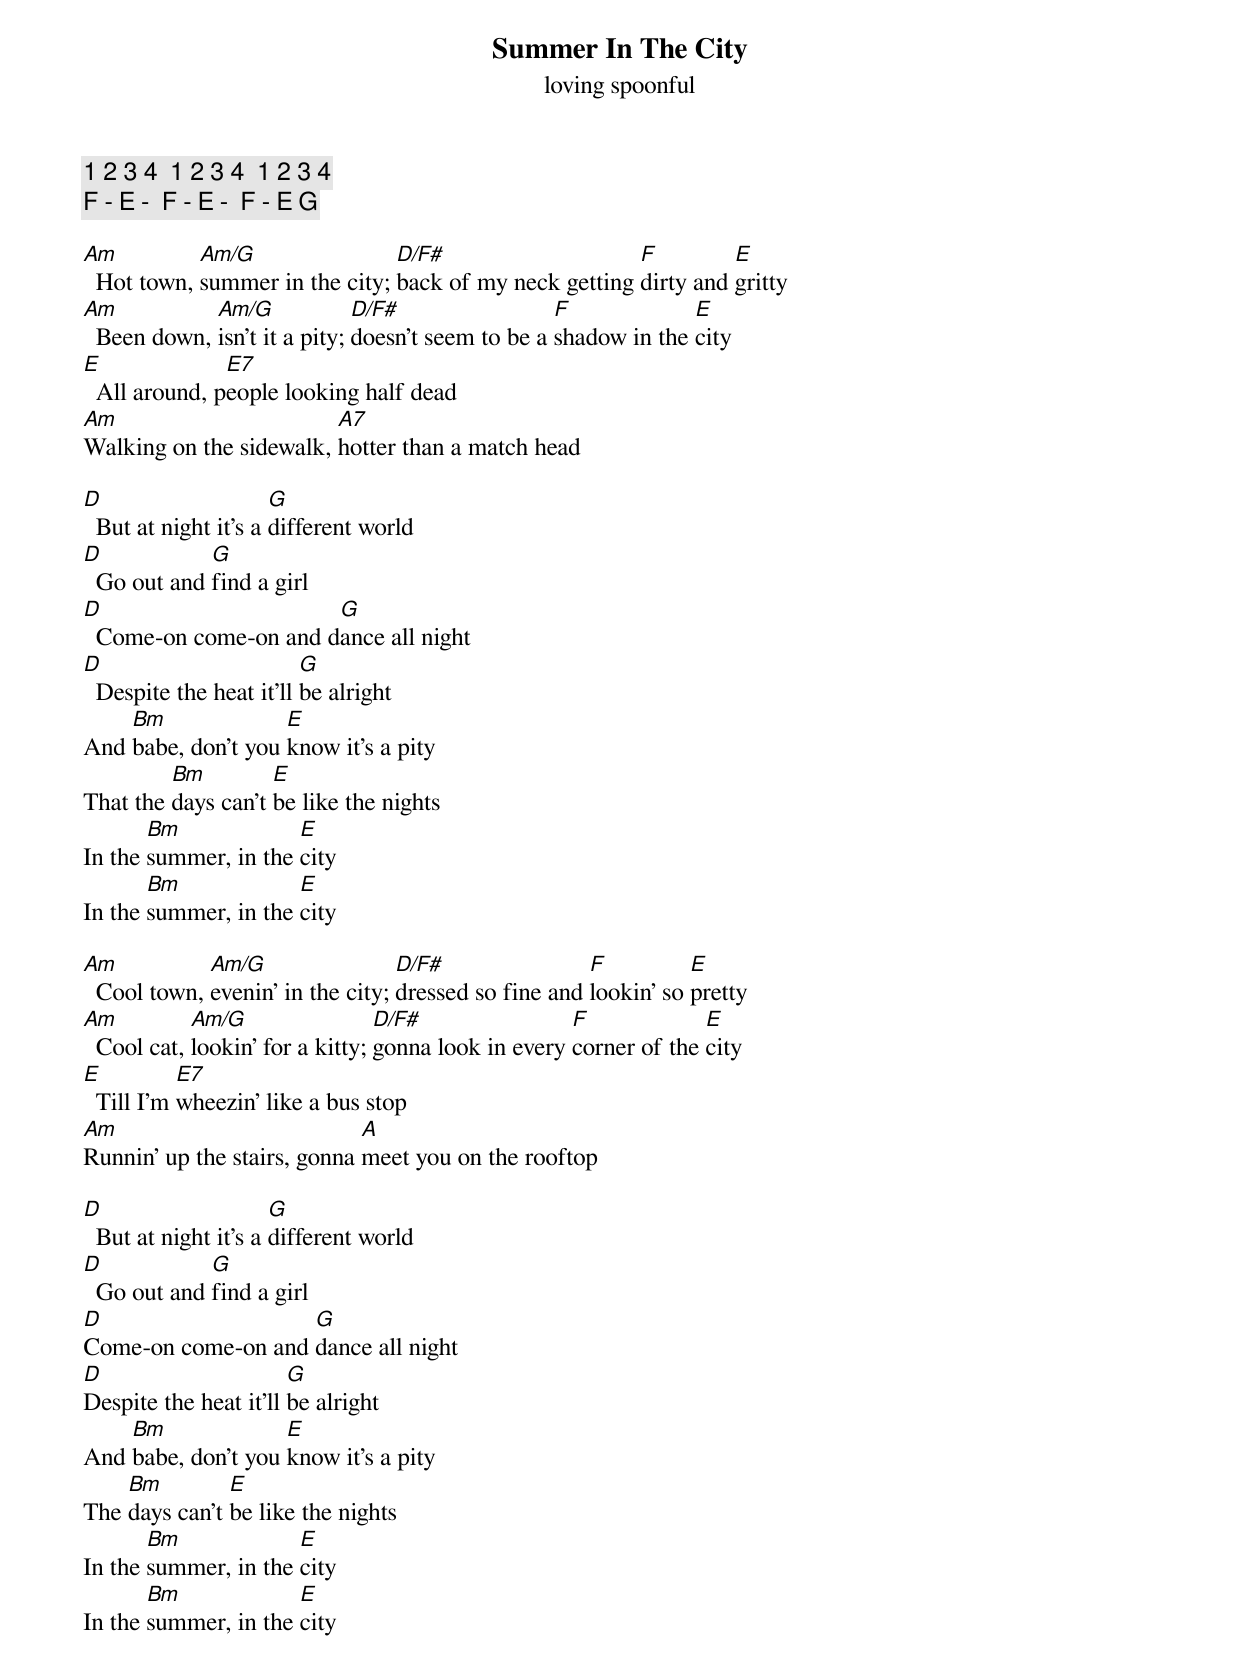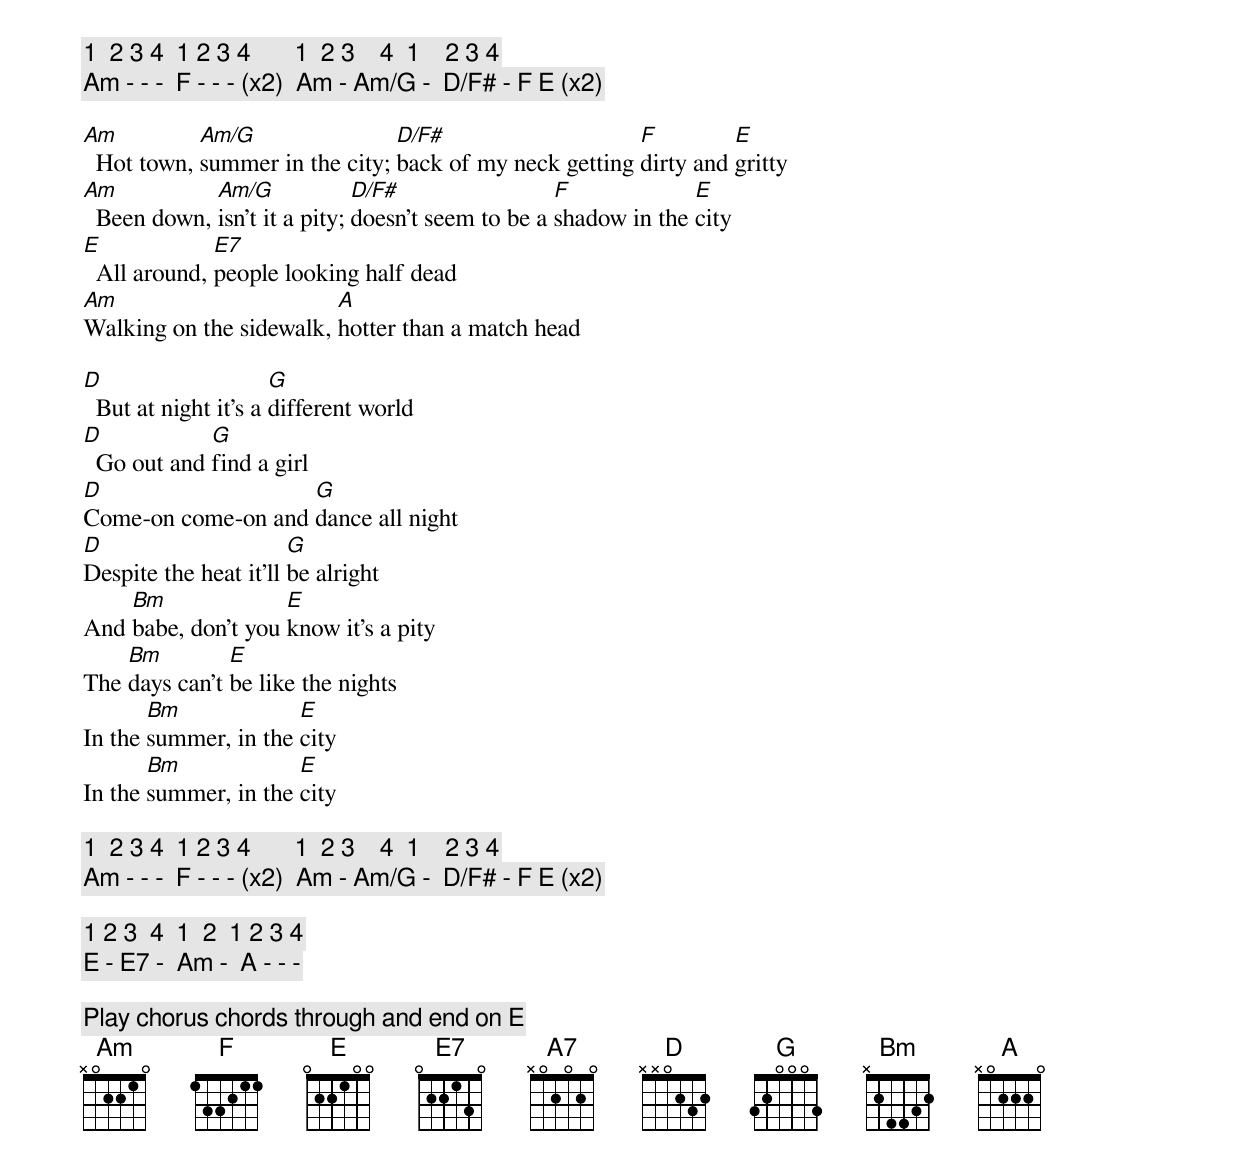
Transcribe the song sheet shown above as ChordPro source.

{title: Summer In The City}
{subtitle: loving spoonful}

{c:1 2 3 4  1 2 3 4  1 2 3 4}
{c:F - E -  F - E -  F - E G}

[Am]  Hot town, [Am/G]summer in the city; [D/F#]back of my neck getting [F]dirty and [E]gritty
[Am]  Been down, [Am/G]isn't it a pity; [D/F#]doesn't seem to be a [F]shadow in the [E]city
[E]  All around, p[E7]eople looking half dead
[Am]Walking on the sidewalk, [A7]hotter than a match head

[D]  But at night it's a [G]different world
[D]  Go out and [G]find a girl
[D]  Come-on come-on and d[G]ance all night
[D]  Despite the heat it'll [G]be alright
And [Bm]babe, don't you [E]know it's a pity
That the [Bm]days can't [E]be like the nights
In the [Bm]summer, in the [E]city
In the [Bm]summer, in the [E]city

[Am]  Cool town, [Am/G]evenin' in the city; [D/F#]dressed so fine and [F]lookin' so [E]pretty
[Am]  Cool cat, [Am/G]lookin' for a kitty; [D/F#]gonna look in every [F]corner of the [E]city
[E]  Till I'm [E7]wheezin' like a bus stop
[Am]Runnin' up the stairs, gonna [A]meet you on the rooftop

[D]  But at night it's a [G]different world
[D]  Go out and [G]find a girl
[D]Come-on come-on and [G]dance all night
[D]Despite the heat it'll [G]be alright
And [Bm]babe, don't you [E]know it's a pity
The [Bm]days can't [E]be like the nights
In the [Bm]summer, in the [E]city
In the [Bm]summer, in the [E]city

{c:1  2 3 4  1 2 3 4       1  2 3    4  1    2 3 4}
{c:Am - - -  F - - - (x2)  Am - Am/G -  D/F# - F E (x2)}

[Am]  Hot town, [Am/G]summer in the city; [D/F#]back of my neck getting [F]dirty and [E]gritty
[Am]  Been down, [Am/G]isn't it a pity; [D/F#]doesn't seem to be a [F]shadow in the [E]city
[E]  All around, [E7]people looking half dead
[Am]Walking on the sidewalk, [A]hotter than a match head

[D]  But at night it's a [G]different world
[D]  Go out and [G]find a girl
[D]Come-on come-on and [G]dance all night
[D]Despite the heat it'll [G]be alright
And [Bm]babe, don't you [E]know it's a pity
The [Bm]days can't [E]be like the nights
In the [Bm]summer, in the [E]city
In the [Bm]summer, in the [E]city

{c:1  2 3 4  1 2 3 4       1  2 3    4  1    2 3 4}
{c:Am - - -  F - - - (x2)  Am - Am/G -  D/F# - F E (x2)}

{c:1 2 3  4  1  2  1 2 3 4}
{c:E - E7 -  Am -  A - - -}

{c:Play chorus chords through and end on E}
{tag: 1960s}
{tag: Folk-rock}
